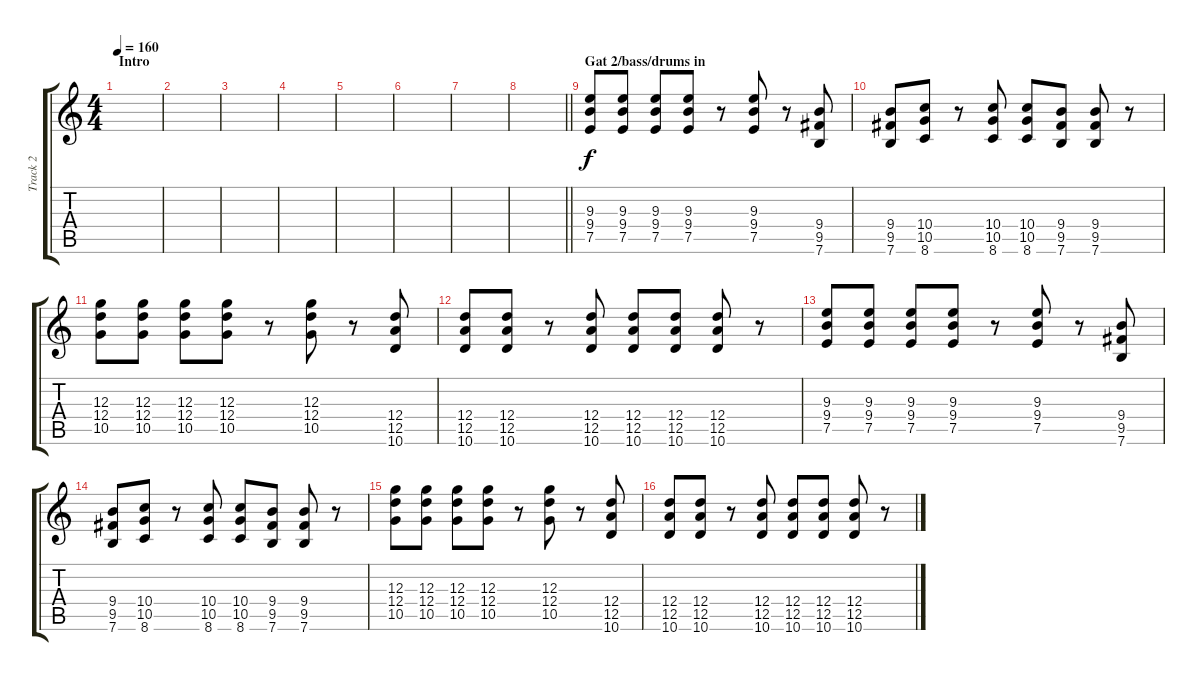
\track ("Track 2" "Track 2") {instrument overdrivenguitar}
\staff {score tabs}
\tuning (E4 B3 G3 D3 A2 E2) {hide}
\ts (4 4)
\section ("" "Intro")
\tempo 160
\clef g2
\ks c
|
|
|
|
|
|
|
\barLineRight lightlight
|
\section ("" "Gat 2/bass/drums in")
(9.3 9.4 7.5).8 (9.3 9.4 7.5).8 (9.3 9.4 7.5).8 (9.3 9.4 7.5).8 r.8 (9.3 9.4 7.5).8 r.8 (9.4 9.5 7.6).8 |
(9.4 9.5 7.6).8 (10.4 10.5 8.6).8 r.8 (10.4 10.5 8.6).8 (10.4 10.5 8.6).8 (9.4 9.5 7.6).8 (9.4 9.5 7.6).8 r.8 |
(12.3 12.4 10.5).8 (12.3 12.4 10.5).8 (12.3 12.4 10.5).8 (12.3 12.4 10.5).8 r.8 (12.3 12.4 10.5).8 r.8 (12.4 12.5 10.6).8 |
(12.4 12.5 10.6).8 (12.4 12.5 10.6).8 r.8 (12.4 12.5 10.6).8 (12.4 12.5 10.6).8 (12.4 12.5 10.6).8 (12.4 12.5 10.6).8 r.8 |
(9.3 9.4 7.5).8 (9.3 9.4 7.5).8 (9.3 9.4 7.5).8 (9.3 9.4 7.5).8 r.8 (9.3 9.4 7.5).8 r.8 (9.4 9.5 7.6).8 |
(9.4 9.5 7.6).8 (10.4 10.5 8.6).8 r.8 (10.4 10.5 8.6).8 (10.4 10.5 8.6).8 (9.4 9.5 7.6).8 (9.4 9.5 7.6).8 r.8 |
(12.3 12.4 10.5).8 (12.3 12.4 10.5).8 (12.3 12.4 10.5).8 (12.3 12.4 10.5).8 r.8 (12.3 12.4 10.5).8 r.8 (12.4 12.5 10.6).8 |
(12.4 12.5 10.6).8 (12.4 12.5 10.6).8 r.8 (12.4 12.5 10.6).8 (12.4 12.5 10.6).8 (12.4 12.5 10.6).8 (12.4 12.5 10.6).8 r.8
